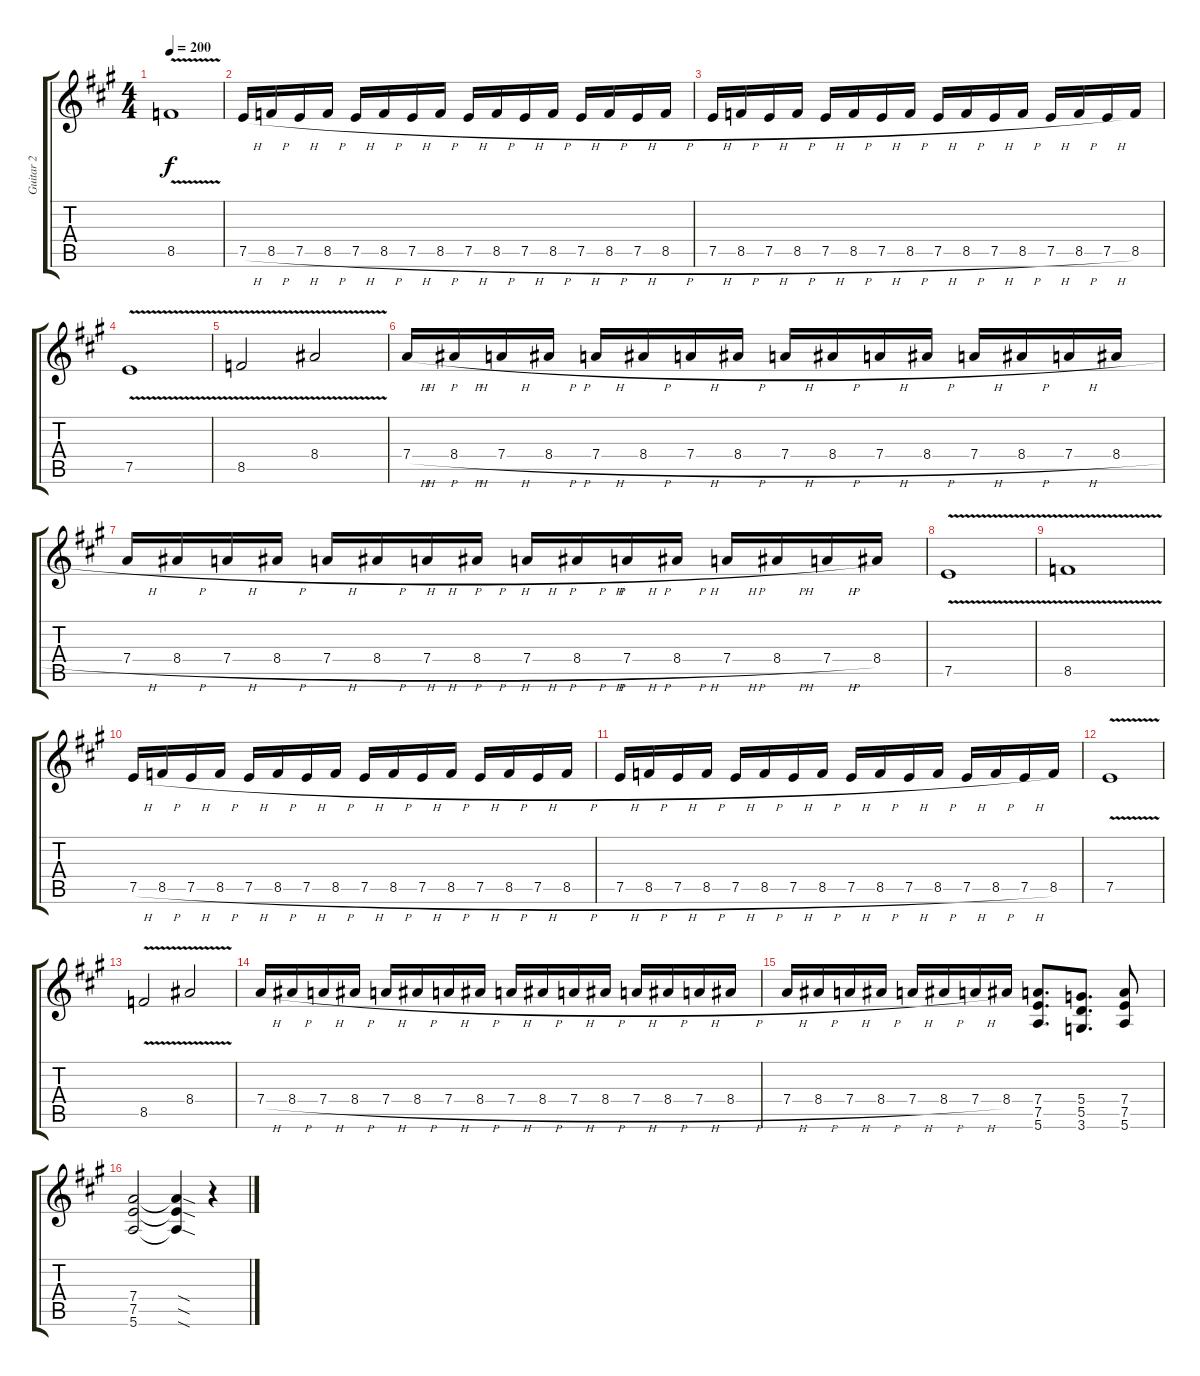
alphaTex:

\track ("Guitar 2" "Guitar 2") {instrument distortionguitar}
\staff {score tabs}
\tuning (E4 B3 G3 D3 A2 E2) {hide}
\ts (4 4)
\tempo 200
\clef g2
\ks f#minor
8.5{v}.1{dy f} |
7.5{h}.16 8.5{h}.16 7.5{h}.16 8.5{h}.16 7.5{h}.16 8.5{h}.16 7.5{h}.16 8.5{h}.16 7.5{h}.16 8.5{h}.16 7.5{h}.16 8.5{h}.16 7.5{h}.16 8.5{h}.16 7.5{h}.16 8.5{h}.16 |
7.5{h}.16 8.5{h}.16 7.5{h}.16 8.5{h}.16 7.5{h}.16 8.5{h}.16 7.5{h}.16 8.5{h}.16 7.5{h}.16 8.5{h}.16 7.5{h}.16 8.5{h}.16 7.5{h}.16 8.5{h}.16 7.5{h}.16 8.5.16 |
7.5{v}.1 |
8.5{v}.2 8.4{v}.2 |
7.4{h}.16 8.4{h}.16 7.4{h}.16 8.4{h}.16 7.4{h}.16 8.4{h}.16 7.4{h}.16 8.4{h}.16 7.4{h}.16 8.4{h}.16 7.4{h}.16 8.4{h}.16 7.4{h}.16 8.4{h}.16 7.4{h}.16 8.4{h}.16 |
7.4{h}.16 8.4{h}.16 7.4{h}.16 8.4{h}.16 7.4{h}.16 8.4{h}.16 7.4{h}.16 8.4{h}.16 7.4{h}.16 8.4{h}.16 7.4{h}.16 8.4{h}.16 7.4{h}.16 8.4{h}.16 7.4{h}.16 8.4.16 |
7.5{v}.1 |
8.5{v}.1 |
7.5{h}.16 8.5{h}.16 7.5{h}.16 8.5{h}.16 7.5{h}.16 8.5{h}.16 7.5{h}.16 8.5{h}.16 7.5{h}.16 8.5{h}.16 7.5{h}.16 8.5{h}.16 7.5{h}.16 8.5{h}.16 7.5{h}.16 8.5{h}.16 |
7.5{h}.16 8.5{h}.16 7.5{h}.16 8.5{h}.16 7.5{h}.16 8.5{h}.16 7.5{h}.16 8.5{h}.16 7.5{h}.16 8.5{h}.16 7.5{h}.16 8.5{h}.16 7.5{h}.16 8.5{h}.16 7.5{h}.16 8.5.16 |
7.5{v}.1 |
8.5{v}.2 8.4{v}.2 |
7.4{h}.16 8.4{h}.16 7.4{h}.16 8.4{h}.16 7.4{h}.16 8.4{h}.16 7.4{h}.16 8.4{h}.16 7.4{h}.16 8.4{h}.16 7.4{h}.16 8.4{h}.16 7.4{h}.16 8.4{h}.16 7.4{h}.16 8.4{h}.16 |
7.4{h}.16 8.4{h}.16 7.4{h}.16 8.4{h}.16 7.4{h}.16 8.4{h}.16 7.4{h}.16 8.4.16 (7.4 7.5 5.6).8{d} (5.4 5.5 3.6).8{d} (7.4 7.5 5.6).8 |
(7.4 7.5 5.6).2 (7.4{sod t} 7.5{sod t} 5.6{sod t}).4 r.4
